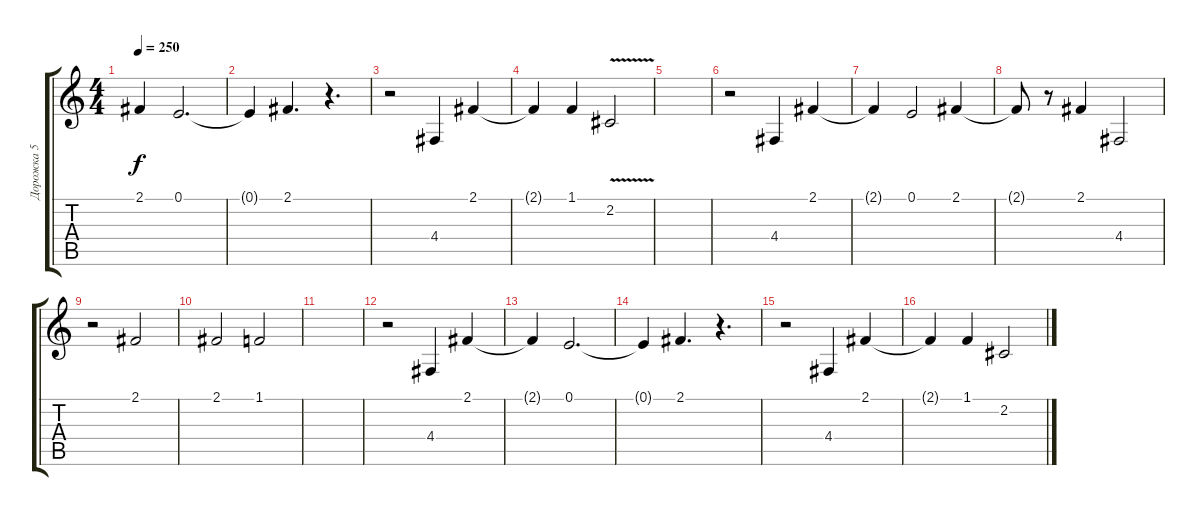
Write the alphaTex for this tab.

\track ("Дорожка 5" "Дорожка 5") {instrument lead6voice}
\staff {score tabs}
\tuning (E4 B3 G3 D3 A2 E2) {hide}
\ts (4 4)
\tempo 250
\clef g2
\ks c
2.1{t}.4{dy f} 0.1.2{d} |
0.1{t}.4 2.1.4{d} r.4{d} |
r.2 4.4.4 2.1.4 |
2.1{t}.4 1.1.4 2.2{v}.2 |
|
r.2 4.4.4 2.1.4 |
2.1{t}.4 0.1.2 2.1.4 |
2.1{t}.8 r.8 2.1.4 4.4.2 |
r.2 2.1.2 |
2.1.2 1.1.2 |
|
r.2 4.4.4 2.1.4 |
2.1{t}.4 0.1.2{d} |
0.1{t}.4 2.1.4{d} r.4{d} |
r.2 4.4.4 2.1.4 |
2.1{t}.4 1.1.4 2.2.2
